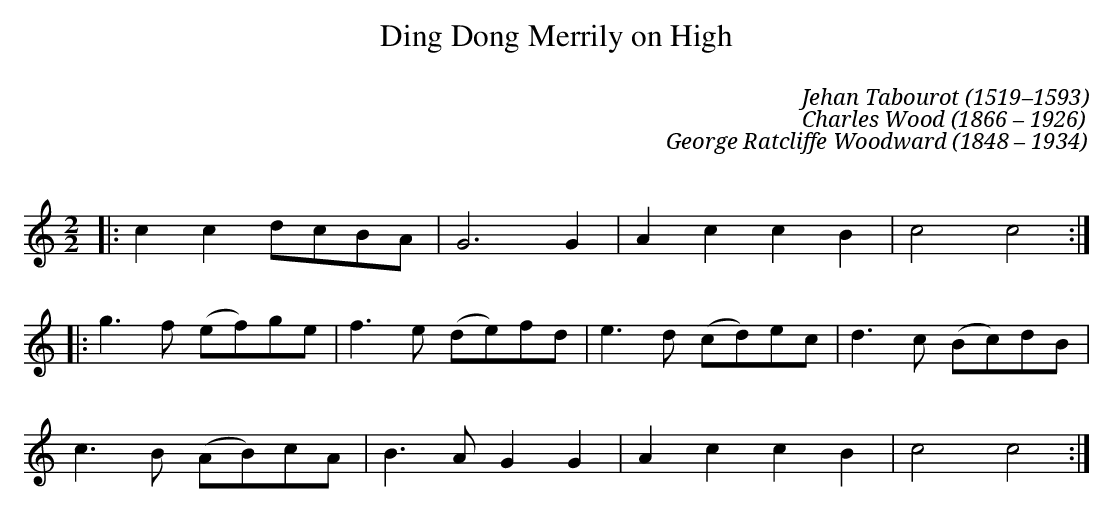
X:1
C:
T: Ding Dong Merrily on High
C: Jehan Tabourot (1519–1593)
C: Charles Wood (1866 – 1926)
C: George Ratcliffe Woodward (1848 – 1934)
C:
M: 2/2
L: 1/8
K: C
V: 1
|: c2c2 dcBA | G6G2 | A2c2 c2B2 | c4 c4 :|
|: g2>f2 (ef)ge | f2>e2 (de)fd | e2>d2 (cd)ec | d2>c2 (Bc)dB |
c2>B2 (AB)cA | B2>A2 G2G2 | A2c2 c2B2 | c4 c4 :|
